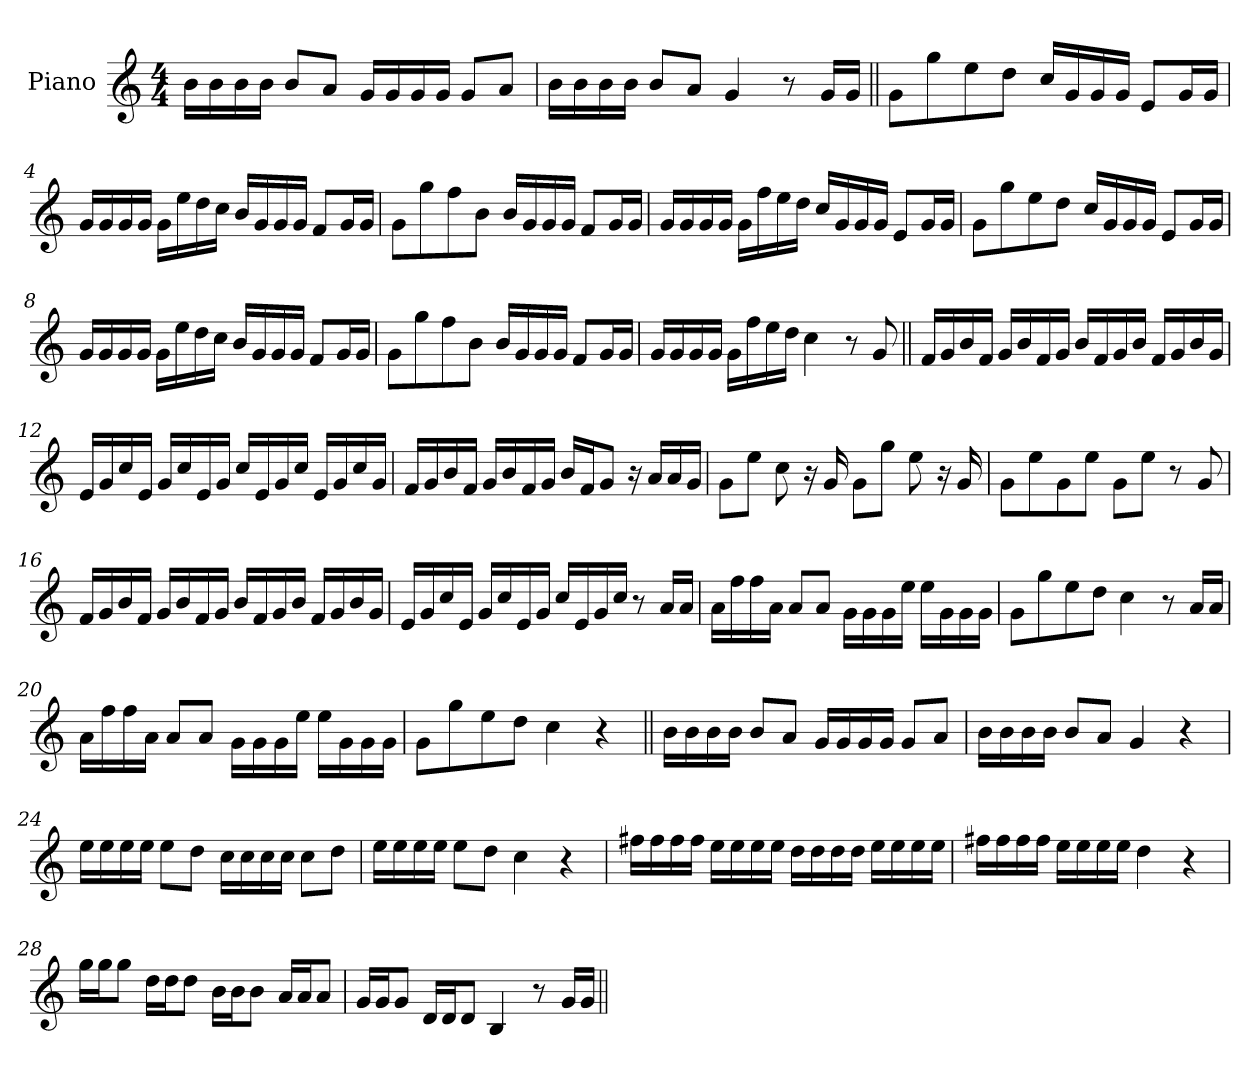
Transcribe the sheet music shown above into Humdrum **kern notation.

**kern
*part1
*staff1
*I"Piano
*I'Pno.
*clefG2
*k[]
*M4/4
=1
16b!LL
16b!
16b!
16b!JJ
8b!L
8a!J
16g!LL
16g!
16g!
16g!JJ
8g!L
8a!J
=2
16b!LL
16b!
16b!
16b!JJ
8b!L
8a!J
4g!
8r
16gLL
16gJJ
=3||
8gL
8gg
8ee
8ddJ
16ccLL
16g
16g
16gJJ
8eL
16gL
16gJJ
=4
16gLL
16g
16g
16gJJ
16gLL
16ee
16dd
16ccJJ
16bLL
16g
16g
16gJJ
8fL
16gL
16gJJ
=5
8gL
8gg
8ff
8bJ
16bLL
16g
16g
16gJJ
8fL
16gL
16gJJ
=6
16gLL
16g
16g
16gJJ
16gLL
16ff
16ee
16ddJJ
16ccLL
16g
16g
16gJJ
8eL
16gL
16gJJ
=7
8gL
8gg
8ee
8ddJ
16ccLL
16g
16g
16gJJ
8eL
16gL
16gJJ
=8
16gLL
16g
16g
16gJJ
16gLL
16ee
16dd
16ccJJ
16bLL
16g
16g
16gJJ
8fL
16gL
16gJJ
=9
8gL
8gg
8ff
8bJ
16bLL
16g
16g
16gJJ
8fL
16gL
16gJJ
=10
16gLL
16g
16g
16gJJ
16gLL
16ff
16ee
16ddJJ
4cc
8r
8g
=11||
16fLL
16g
16b
16fJJ
16gLL
16b
16f
16gJJ
16bLL
16f
16g
16bJJ
16fLL
16g
16b
16gJJ
=12
16eLL
16g
16cc
16eJJ
16gLL
16cc
16e
16gJJ
16ccLL
16e
16g
16ccJJ
16eLL
16g
16cc
16gJJ
=13
16fLL
16g
16b
16fJJ
16gLL
16b
16f
16gJJ
16bLL
16fJ
8gJ
16r
16aLL
16a
16gJJ
=14
8gL
8eeJ
8cc
16r
16g
8gL
8ggJ
8ee
16r
16g
=15
8gL
8ee
8g
8eeJ
8gL
8eeJ
8r
8g
=16
16fLL
16g
16b
16fJJ
16gLL
16b
16f
16gJJ
16bLL
16f
16g
16bJJ
16fLL
16g
16b
16gJJ
=17
16eLL
16g
16cc
16eJJ
16gLL
16cc
16e
16gJJ
16ccLL
16e
16g
16ccJJ
8r
16aLL
16aJJ
=18
16aLL
16ff
16ff
16aJJ
8aL
8aJ
16gLL
16g
16g
16eeJJ
16eeLL
16g
16g
16gJJ
=19
8gL
8gg
8ee
8ddJ
4cc
8r
16aLL
16aJJ
=20
16aLL
16ff
16ff
16aJJ
8aL
8aJ
16gLL
16g
16g
16eeJJ
16eeLL
16g
16g
16gJJ
=21
8gL
8gg
8ee
8ddJ
4cc
4r
=22||
16b!LL
16b!
16b!
16b!JJ
8b!L
8a!J
16g!LL
16g!
16g!
16g!JJ
8g!L
8a!J
=23
16b!LL
16b!
16b!
16b!JJ
8b!L
8a!J
4g!
4r
=24
16ee!LL
16ee!
16ee!
16ee!JJ
8ee!L
8dd!J
16cc!LL
16cc!
16cc!
16cc!JJ
8cc!L
8dd!J
=25
16ee!LL
16ee!
16ee!
16ee!JJ
8ee!L
8dd!J
4cc!
4r
=26
16ff#X!LL
16ff#!
16ff#!
16ff#!JJ
16ee!LL
16ee!
16ee!
16ee!JJ
16dd!LL
16dd!
16dd!
16dd!JJ
16ee!LL
16ee!
16ee!
16ee!JJ
=27
16ff#X!LL
16ff#!
16ff#!
16ff#!JJ
16ee!LL
16ee!
16ee!
16ee!JJ
4dd!
4r
=28
16gg!LL
16gg!J
8gg!J
16dd!LL
16dd!J
8dd!J
16b!LL
16b!J
8b!J
16a!LL
16a!J
8a!J
=29
16g!LL
16g!J
8g!J
16d!LL
16d!J
8d!J
4B!
8r
16gLL
16gJJ
=||
*-
